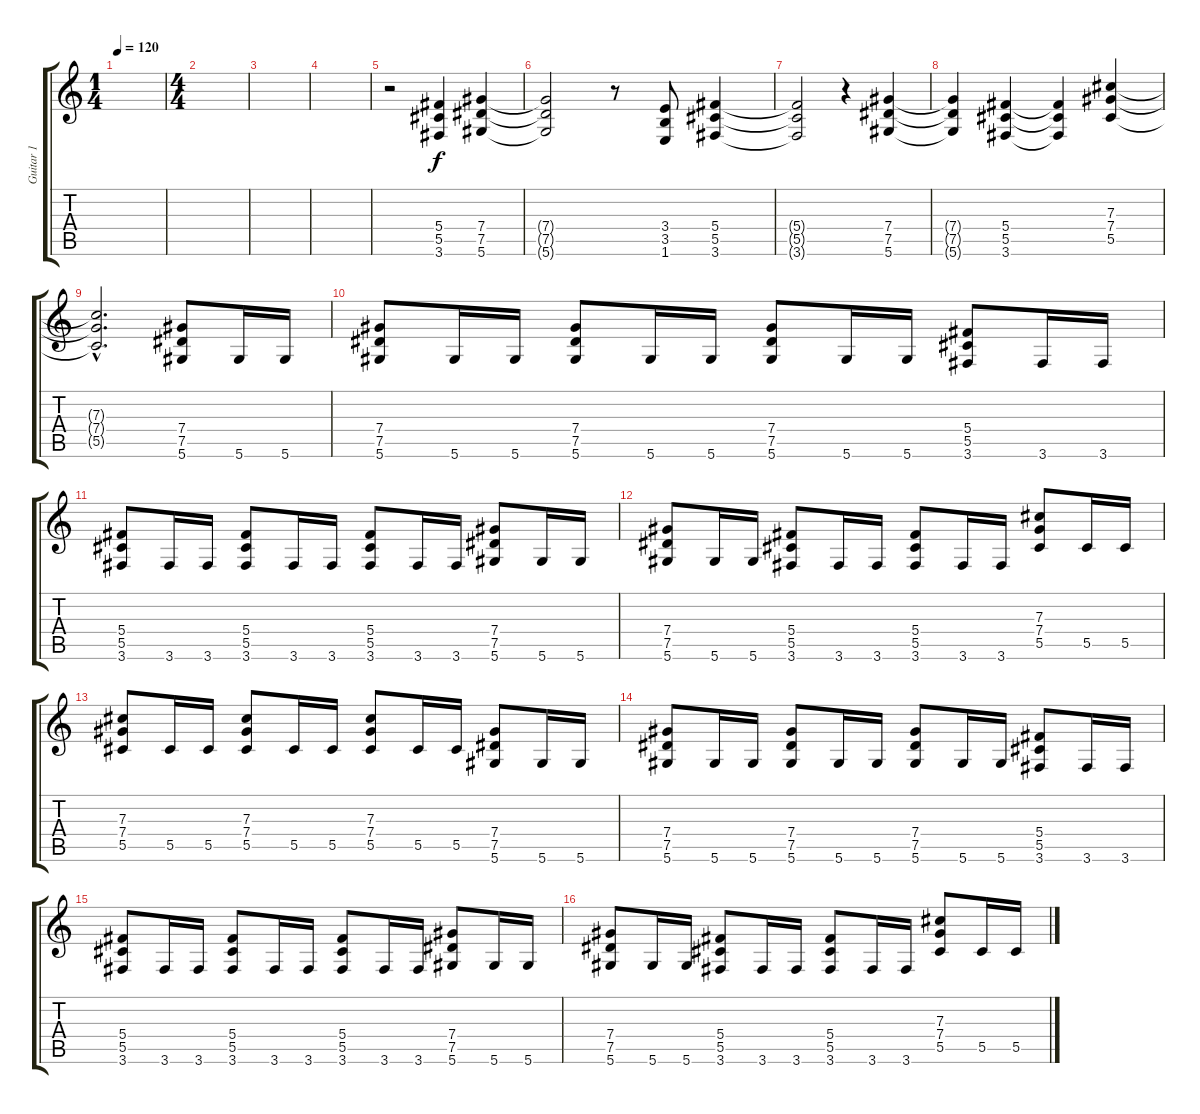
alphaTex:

\track ("Guitar 1" "Guitar 1") {instrument distortionguitar}
\staff {score tabs}
\tuning (Eb4 Bb3 Gb3 Db3 Ab2 Eb2) {hide}
\ts (1 4)
\tempo 120
\clef g2
\ks c
|
\ts (4 4)
|
|
|
r.2 (5.4 5.5 3.6).4 (7.4 7.5 5.6).4 |
(7.4{t} 7.5{t} 5.6{t}).2 r.8 (3.4 3.5 1.6).8 (5.4 5.5 3.6).4 |
(5.4{t} 5.5{t} 3.6{t}).2 r.4 (7.4 7.5 5.6).4 |
(7.4{t} 7.5{t} 5.6{t}).4 (5.4 5.5 3.6).4 (5.4{t} 5.5{t} 3.6{t}).4 (7.3 7.4 5.5).4 |
(7.3{hac t} 7.4{hac t} 5.5{hac t}).2{d} (7.4 7.5 5.6).8 5.6.16 5.6.16 |
(7.4 7.5 5.6).8 5.6.16 5.6.16 (7.4 7.5 5.6).8 5.6.16 5.6.16 (7.4 7.5 5.6).8 5.6.16 5.6.16 (5.4 5.5 3.6).8 3.6.16 3.6.16 |
(5.4 5.5 3.6).8 3.6.16 3.6.16 (5.4 5.5 3.6).8 3.6.16 3.6.16 (5.4 5.5 3.6).8 3.6.16 3.6.16 (7.4 7.5 5.6).8 5.6.16 5.6.16 |
(7.4 7.5 5.6).8 5.6.16 5.6.16 (5.4 5.5 3.6).8 3.6.16 3.6.16 (5.4 5.5 3.6).8 3.6.16 3.6.16 (7.3 7.4 5.5).8 5.5.16 5.5.16 |
(7.3 7.4 5.5).8 5.5.16 5.5.16 (7.3 7.4 5.5).8 5.5.16 5.5.16 (7.3 7.4 5.5).8 5.5.16 5.5.16 (7.4 7.5 5.6).8 5.6.16 5.6.16 |
(7.4 7.5 5.6).8 5.6.16 5.6.16 (7.4 7.5 5.6).8 5.6.16 5.6.16 (7.4 7.5 5.6).8 5.6.16 5.6.16 (5.4 5.5 3.6).8 3.6.16 3.6.16 |
(5.4 5.5 3.6).8 3.6.16 3.6.16 (5.4 5.5 3.6).8 3.6.16 3.6.16 (5.4 5.5 3.6).8 3.6.16 3.6.16 (7.4 7.5 5.6).8 5.6.16 5.6.16 |
(7.4 7.5 5.6).8 5.6.16 5.6.16 (5.4 5.5 3.6).8 3.6.16 3.6.16 (5.4 5.5 3.6).8 3.6.16 3.6.16 (7.3 7.4 5.5).8 5.5.16 5.5.16
